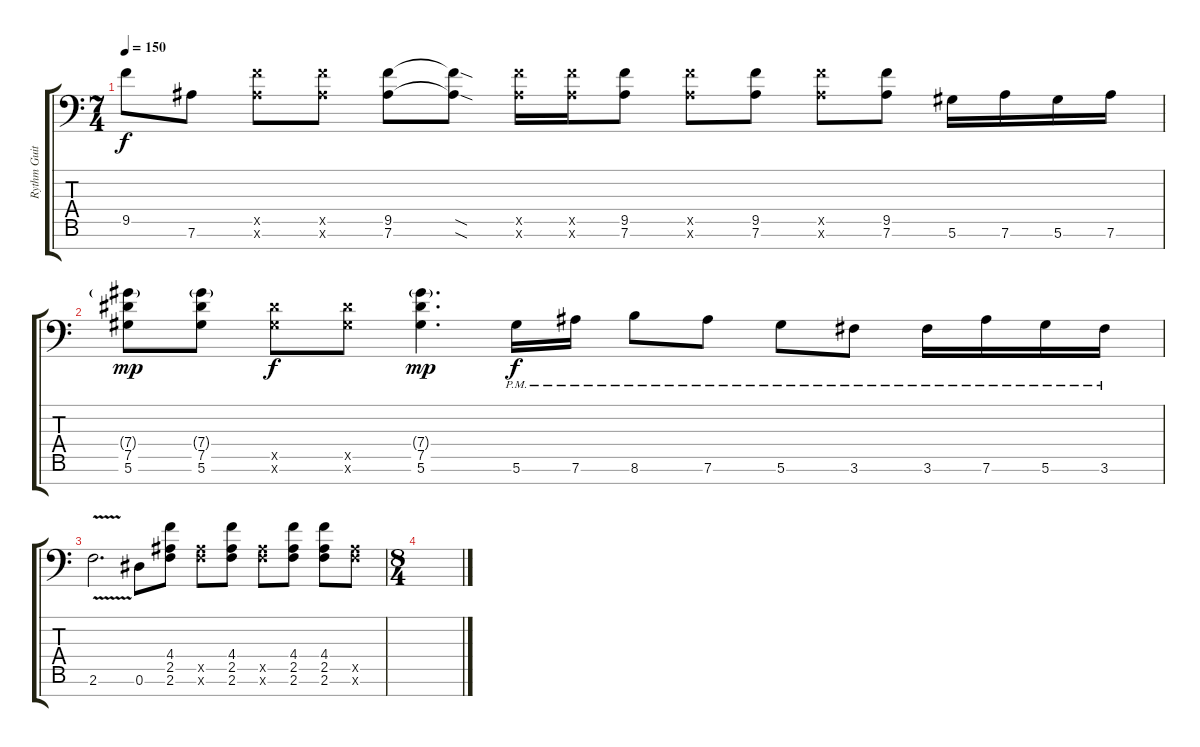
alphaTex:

\track ("Rythm Guitar #1" "Rythm Guit") {instrument distortionguitar}
\staff {score tabs}
\tuning (Eb4 Bb3 Gb3 Db3 Ab2 Eb2 Ab1) {hide}
\ts (7 4)
\tempo 150
\clef f4
\ks c
9.5.8{dy f} 7.6.8 (9.5{x} 7.6{x}).8 (9.5{x} 7.6{x}).8 (9.5 7.6).8 (9.5{sod t} 7.6{sod t}).8 (9.5{x} 7.6{x}).16 (9.5{x} 7.6{x}).16 (9.5 7.6).8 (9.5{x} 7.6{x}).8 (9.5 7.6).8 (9.5{x} 7.6{x}).8 (9.5 7.6).8 5.6.16 7.6.16 5.6.16 7.6.16 |
(7.4{g} 7.5 5.6).8{dy mp} (7.4{g} 7.5 5.6).8 (7.5{x} 5.6{x}).8{dy f} (7.5{x} 5.6{x}).8 (7.4{g} 7.5 5.6).4{d dy mp} 5.6{pm}.16{dy f} 7.6{pm}.16 8.6{pm}.8 7.6{pm}.8 5.6{pm}.8 3.6{pm}.8 3.6{pm}.16 7.6{pm}.16 5.6{pm}.16 3.6{pm}.16 |
2.6{v}.2{d} 0.6.8 (4.4 2.5 2.6).8 (2.5{x} 2.6{x}).8 (4.4 2.5 2.6).8 (2.5{x} 2.6{x}).8 (4.4 2.5 2.6).8 (4.4 2.5 2.6).8 (2.5{x} 2.6{x}).8 |
\ts (8 4)
